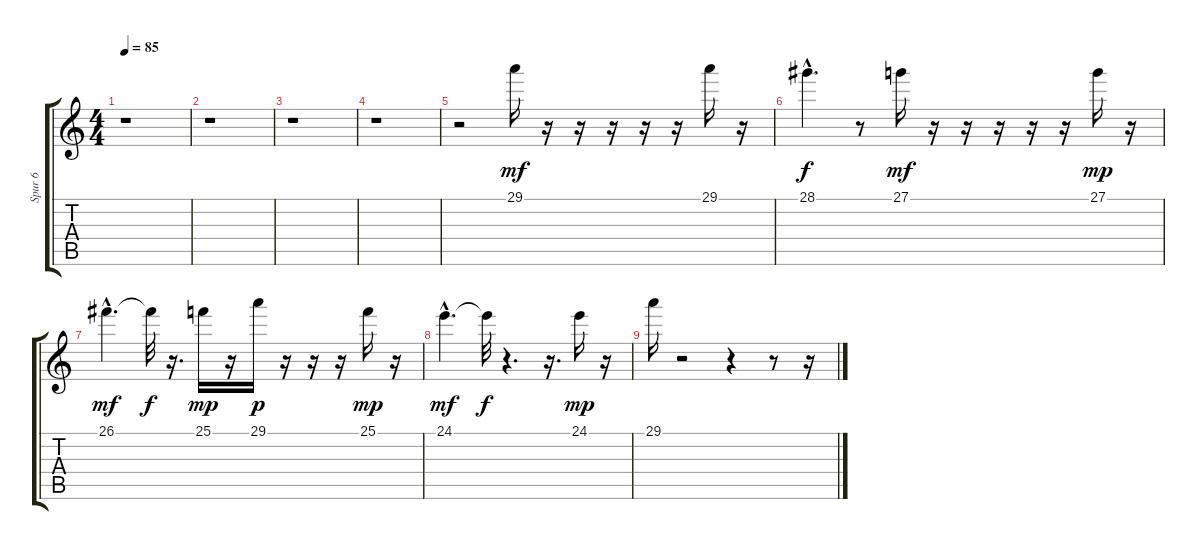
\track ("Spur 6" "Spur 6") {instrument whistle}
\staff {score tabs}
\tuning (E4 B3 G3 D3 A2 E2) {hide}
\ts (4 4)
\tempo 85
\clef g2
\ks c
r.1{dy mf} |
r.1 |
r.1 |
r.1 |
r.2 29.1.16{volume 16 instrument whistle} r.16 r.16 r.16 r.16 r.16 29.1.16 r.16 |
28.1{hac}.4{d dy f} r.8 27.1.16{dy mf} r.16 r.16 r.16 r.16 r.16 27.1.16{dy mp} r.16 |
26.1{hac}.4{d dy mf} 26.1{t}.32{dy f} r.16{d} 25.1.16{dy mp} r.16 29.1.16{dy p} r.16 r.16 r.16 25.1.16{dy mp} r.16 |
24.1{hac}.4{d dy mf} 24.1{t}.32{dy f} r.4{d} r.16{d} 24.1.16{dy mp} r.16 |
29.1.16 r.2 r.4 r.8 r.16
